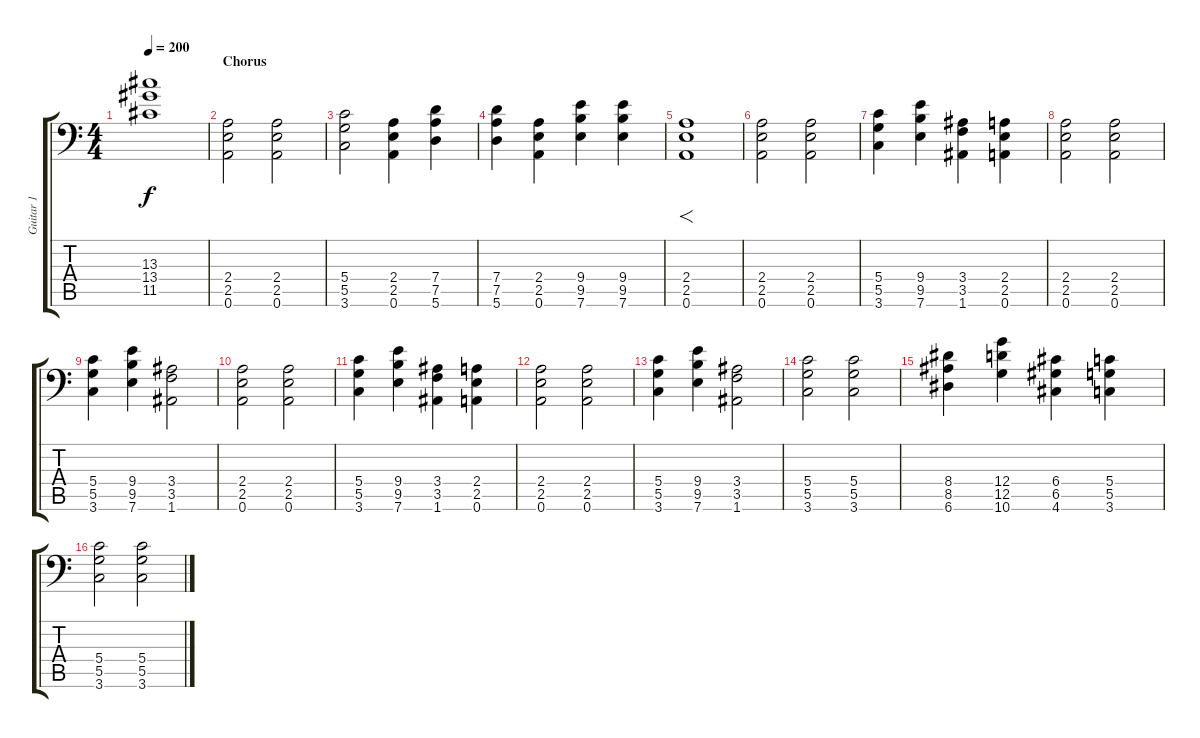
\track ("Guitar 1" "Guitar 1") {instrument overdrivenguitar}
\staff {score tabs}
\tuning (A3 E3 C3 G2 D2 A1) {hide}
\ts (4 4)
\tempo 200
\clef f4
\ks c
(13.3{t} 13.4{t} 11.5{t}).1{dy f} |
\section ("" "Chorus")
(2.4 2.5 0.6).2 (2.4 2.5 0.6).2 |
(5.4 5.5 3.6).2 (2.4 2.5 0.6).4 (7.4 7.5 5.6).4 |
(7.4 7.5 5.6).4 (2.4 2.5 0.6).4 (9.4 9.5 7.6).4 (9.4 9.5 7.6).4 |
(2.4 2.5 0.6).1{f} |
(2.4 2.5 0.6).2 (2.4 2.5 0.6).2 |
(5.4 5.5 3.6).4 (9.4 9.5 7.6).4 (3.4 3.5 1.6).4 (2.4 2.5 0.6).4 |
(2.4 2.5 0.6).2 (2.4 2.5 0.6).2 |
(5.4 5.5 3.6).4 (9.4 9.5 7.6).4 (3.4 3.5 1.6).2 |
(2.4 2.5 0.6).2 (2.4 2.5 0.6).2 |
(5.4 5.5 3.6).4 (9.4 9.5 7.6).4 (3.4 3.5 1.6).4 (2.4 2.5 0.6).4 |
(2.4 2.5 0.6).2 (2.4 2.5 0.6).2 |
(5.4 5.5 3.6).4 (9.4 9.5 7.6).4 (3.4 3.5 1.6).2 |
(5.4 5.5 3.6).2 (5.4 5.5 3.6).2 |
(8.4 8.5 6.6).4 (12.4 12.5 10.6).4 (6.4 6.5 4.6).4 (5.4 5.5 3.6).4 |
(5.4 5.5 3.6).2 (5.4 5.5 3.6).2
